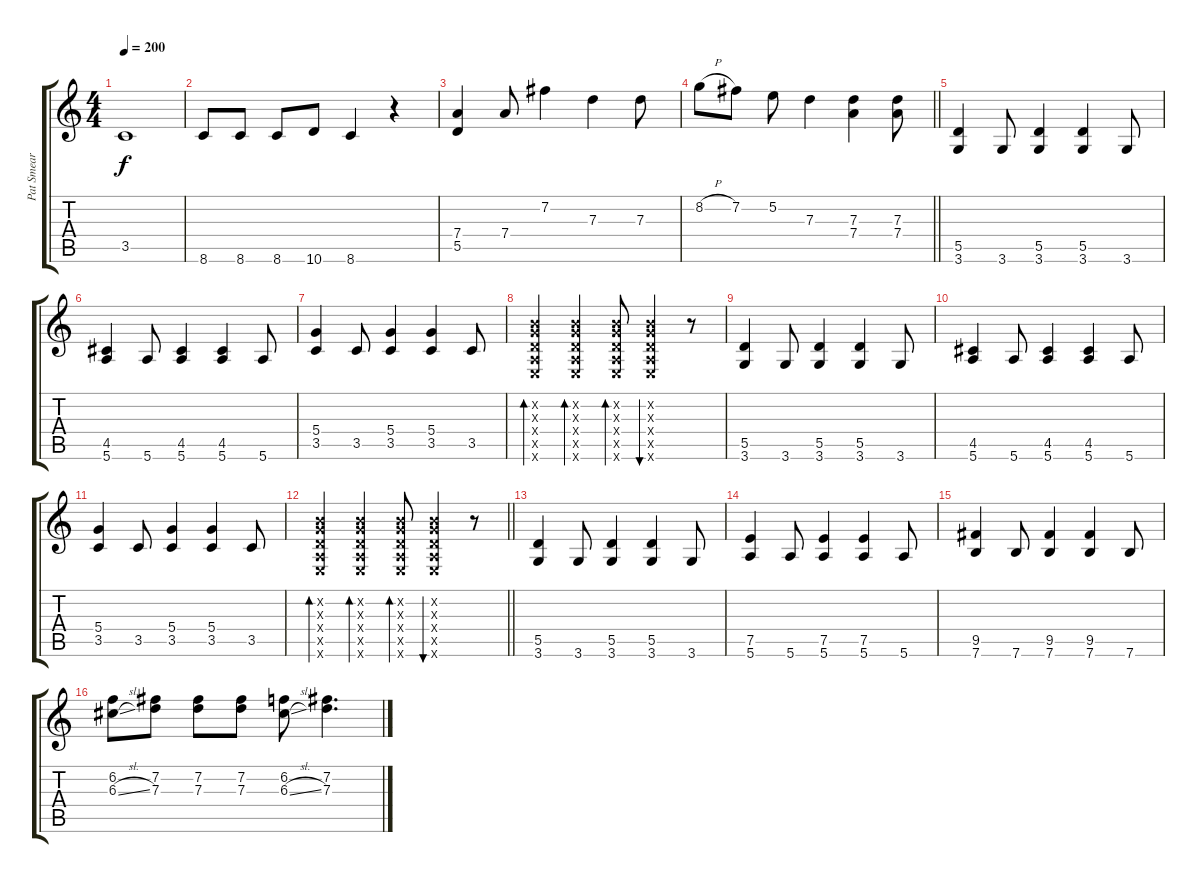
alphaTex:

\track ("Pat Smear" "Pat Smear") {instrument distortionguitar}
\staff {score tabs}
\tuning (E4 B3 G3 D3 A2 E2) {hide}
\ts (4 4)
\tempo 200
\clef g2
\ks c
3.5.1{dy f} |
8.6.8 8.6.8 8.6.8 10.6.8 8.6.4 r.4 |
(7.4 5.5).4 7.4.8 7.2.4 7.3.4 7.3.8 |
\barLineRight lightlight
8.2{h}.8 7.2.8 5.2.8 7.3.4 (7.3 7.4).4 (7.3 7.4).8 |
(5.5 3.6).4 3.6.8 (5.5 3.6).4 (5.5 3.6).4 3.6.8 |
(4.5 5.6).4 5.6.8 (4.5 5.6).4 (4.5 5.6).4 5.6.8 |
(5.4 3.5).4 3.5.8 (5.4 3.5).4 (5.4 3.5).4 3.5.8 |
(0.2{x} 0.3{x} 0.4{x} 0.5{x} 0.6{x}).4{bd 30} (0.2{x} 0.3{x} 0.4{x} 0.5{x} 0.6{x}).4{bd 30} (0.2{x} 0.3{x} 0.4{x} 0.5{x} 0.6{x}).8{bd 30} (0.2{x} 0.3{x} 0.4{x} 0.5{x} 0.6{x}).4{bu 30} r.8 |
(5.5 3.6).4 3.6.8 (5.5 3.6).4 (5.5 3.6).4 3.6.8 |
(4.5 5.6).4 5.6.8 (4.5 5.6).4 (4.5 5.6).4 5.6.8 |
(5.4 3.5).4 3.5.8 (5.4 3.5).4 (5.4 3.5).4 3.5.8 |
\barLineRight lightlight
(0.2{x} 0.3{x} 0.4{x} 0.5{x} 0.6{x}).4{bd 30} (0.2{x} 0.3{x} 0.4{x} 0.5{x} 0.6{x}).4{bd 30} (0.2{x} 0.3{x} 0.4{x} 0.5{x} 0.6{x}).8{bd 30} (0.2{x} 0.3{x} 0.4{x} 0.5{x} 0.6{x}).4{bu 30} r.8 |
(5.5 3.6).4 3.6.8 (5.5 3.6).4 (5.5 3.6).4 3.6.8 |
(7.5 5.6).4 5.6.8 (7.5 5.6).4 (7.5 5.6).4 5.6.8 |
(9.5 7.6).4 7.6.8 (9.5 7.6).4 (9.5 7.6).4 7.6.8 |
(6.2 6.3{sl}).8 (7.2 7.3).8 (7.2 7.3).8 (7.2 7.3).8 (6.2 6.3{sl}).8 (7.2 7.3).4{d}
